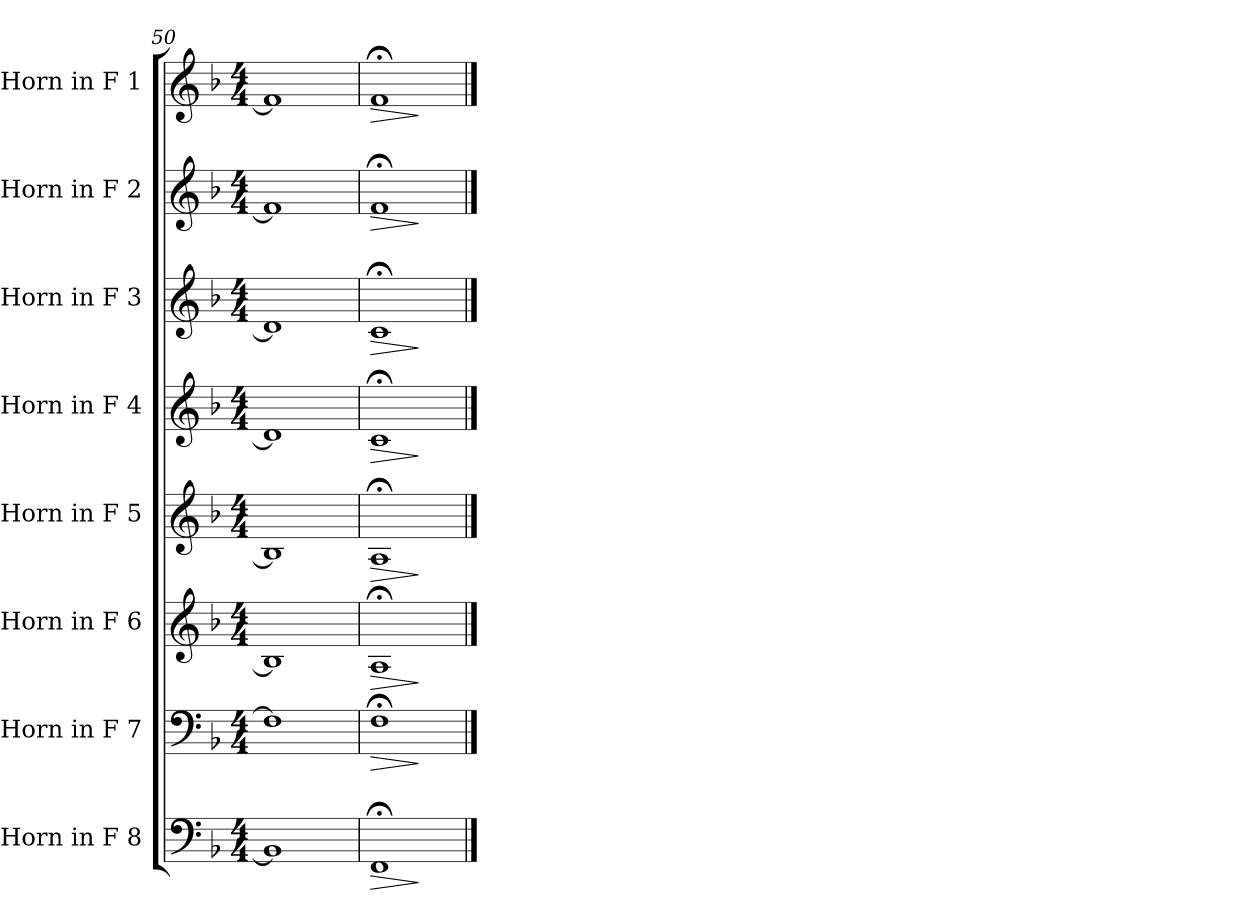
**kern	**dynam	**kern	**dynam	**kern	**dynam	**kern	**dynam	**kern	**dynam	**kern	**dynam	**kern	**dynam	**kern	**dynam
*part8	*part8	*part7	*part7	*part6	*part6	*part5	*part5	*part4	*part4	*part3	*part3	*part2	*part2	*part1	*part1
*staff8	*staff8	*staff7	*staff7	*staff6	*staff6	*staff5	*staff5	*staff4	*staff4	*staff3	*staff3	*staff2	*staff2	*staff1	*staff1
*I"Horn in F 8	*	*I"Horn in F 7	*	*I"Horn in F 6	*	*I"Horn in F 5	*	*I"Horn in F 4	*	*I"Horn in F 3	*	*I"Horn in F 2	*	*I"Horn in F 1	*
*clefF4	*	*clefF4	*	*clefG2	*	*clefG2	*	*clefG2	*	*clefG2	*	*clefG2	*	*clefG2	*
*ITrd4c7	*	*ITrd4c7	*	*ITrd4c7	*	*ITrd4c7	*	*ITrd4c7	*	*ITrd4c7	*	*ITrd4c7	*	*ITrd4c7	*
*k[b-e-]	*	*k[b-e-]	*	*k[b-e-]	*	*k[b-e-]	*	*k[b-e-]	*	*k[b-e-]	*	*k[b-e-]	*	*k[b-e-]	*
*M4/4	*	*M4/4	*	*M4/4	*	*M4/4	*	*M4/4	*	*M4/4	*	*M4/4	*	*M4/4	*
=50	=50	=50	=50	=50	=50	=50	=50	=50	=50	=50	=50	=50	=50	=50	=50
1EE-]	.	1BB-]	.	1E-]	.	1E-]	.	1G]	.	1G]	.	1B-]	.	1B-]	.
=51	=51	=51	=51	=51	=51	=51	=51	=51	=51	=51	=51	=51	=51	=51	=51
!	!LO:HP:b	!	!LO:HP:b	!	!LO:HP:b	!	!LO:HP:b	!	!LO:HP:b	!	!LO:HP:b	!	!LO:HP:b	!	!LO:HP:b
1BBB-;<	>	1BB-;<	>	1D;<	>	1D;<	>	1F;<	>	1F;<	>	1B-;<	>	1B-;<	>
.	]	.	]	.	]	.	]	.	]	.	]	.	]	.	]
==	==	==	==	==	==	==	==	==	==	==	==	==	==	==	==
*-	*-	*-	*-	*-	*-	*-	*-	*-	*-	*-	*-	*-	*-	*-	*-
